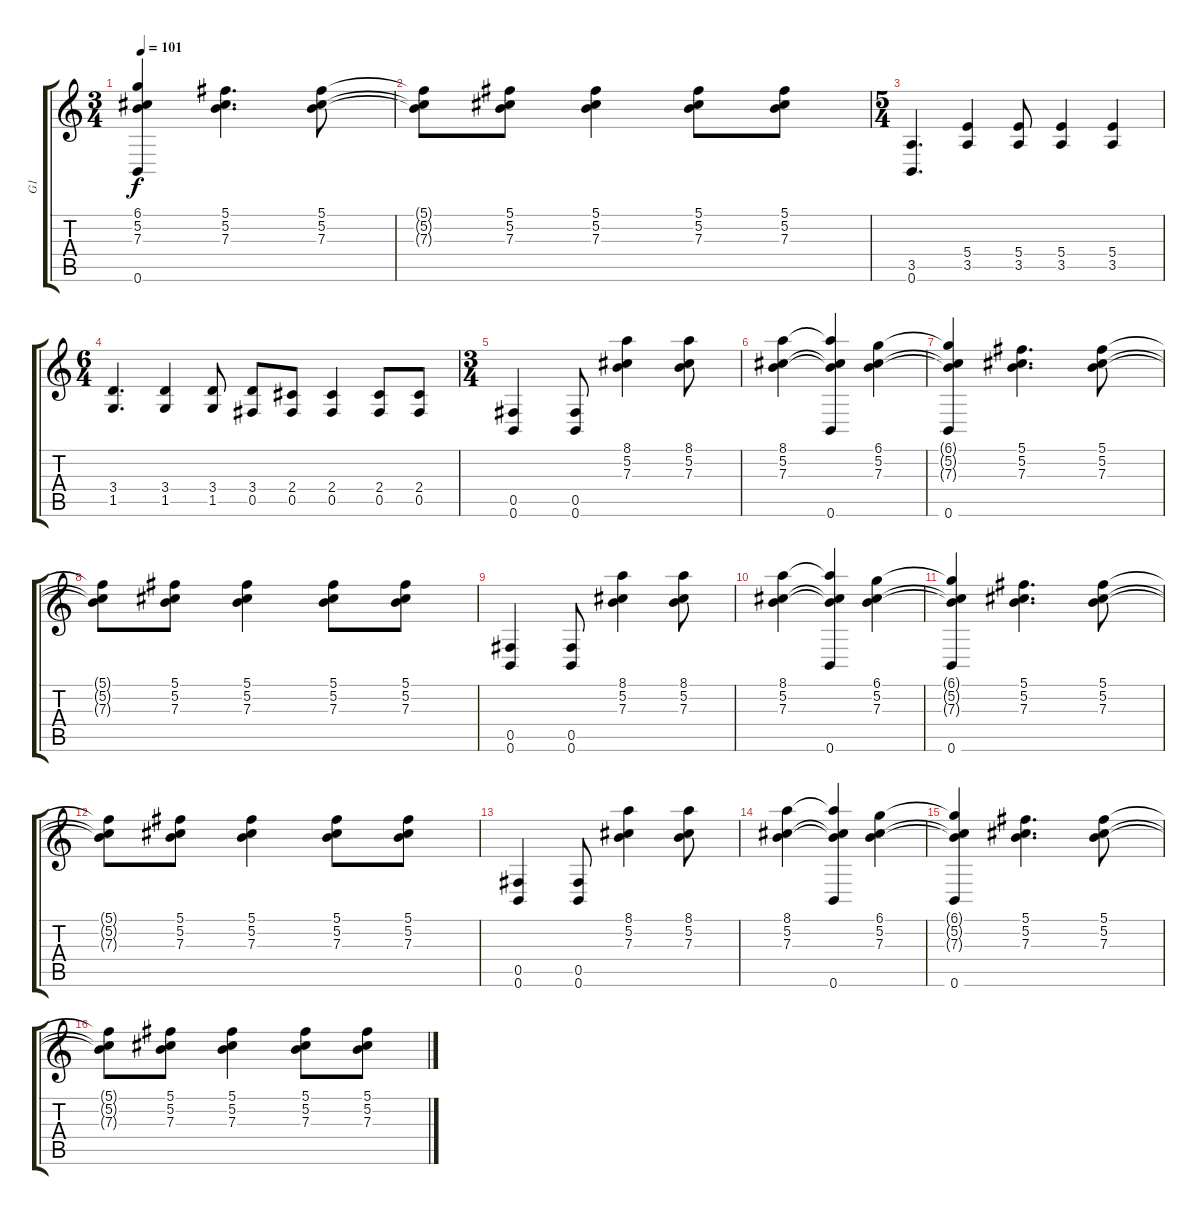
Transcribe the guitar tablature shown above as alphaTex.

\track ("G1" "G1") {instrument distortionguitar}
\staff {score tabs}
\tuning (Db4 Ab3 E3 B2 Gb2 B1) {hide}
\ts (3 4)
\tempo 101
\clef g2
\ks c
(6.1{t} 5.2{t} 7.3{t} 0.6).4{dy f} (5.1 5.2 7.3).4{d} (5.1 5.2 7.3).8 |
(5.1{t} 5.2{t} 7.3{t}).8 (5.1 5.2 7.3).8 (5.1 5.2 7.3).4 (5.1 5.2 7.3).8 (5.1 5.2 7.3).8 |
\ts (5 4)
(3.5 0.6).4{d} (5.4 3.5).4 (5.4 3.5).8 (5.4 3.5).4 (5.4 3.5).4 |
\ts (6 4)
(3.4 1.5).4{d} (3.4 1.5).4 (3.4 1.5).8 (3.4 0.5).8 (2.4 0.5).8 (2.4 0.5).4 (2.4 0.5).8 (2.4 0.5).8 |
\ts (3 4)
(0.5 0.6).4 (0.5 0.6).8 (8.1 5.2 7.3).4 (8.1 5.2 7.3).8 |
(8.1 5.2 7.3).4 (8.1{t} 5.2{t} 7.3{t} 0.6).4 (6.1 5.2 7.3).4 |
(6.1{t} 5.2{t} 7.3{t} 0.6).4 (5.1 5.2 7.3).4{d} (5.1 5.2 7.3).8 |
(5.1{t} 5.2{t} 7.3{t}).8 (5.1 5.2 7.3).8 (5.1 5.2 7.3).4 (5.1 5.2 7.3).8 (5.1 5.2 7.3).8 |
(0.5 0.6).4 (0.5 0.6).8 (8.1 5.2 7.3).4 (8.1 5.2 7.3).8 |
(8.1 5.2 7.3).4 (8.1{t} 5.2{t} 7.3{t} 0.6).4 (6.1 5.2 7.3).4 |
(6.1{t} 5.2{t} 7.3{t} 0.6).4 (5.1 5.2 7.3).4{d} (5.1 5.2 7.3).8 |
(5.1{t} 5.2{t} 7.3{t}).8 (5.1 5.2 7.3).8 (5.1 5.2 7.3).4 (5.1 5.2 7.3).8 (5.1 5.2 7.3).8 |
(0.5 0.6).4 (0.5 0.6).8 (8.1 5.2 7.3).4 (8.1 5.2 7.3).8 |
(8.1 5.2 7.3).4 (8.1{t} 5.2{t} 7.3{t} 0.6).4 (6.1 5.2 7.3).4 |
(6.1{t} 5.2{t} 7.3{t} 0.6).4 (5.1 5.2 7.3).4{d} (5.1 5.2 7.3).8 |
(5.1{t} 5.2{t} 7.3{t}).8 (5.1 5.2 7.3).8 (5.1 5.2 7.3).4 (5.1 5.2 7.3).8 (5.1 5.2 7.3).8
